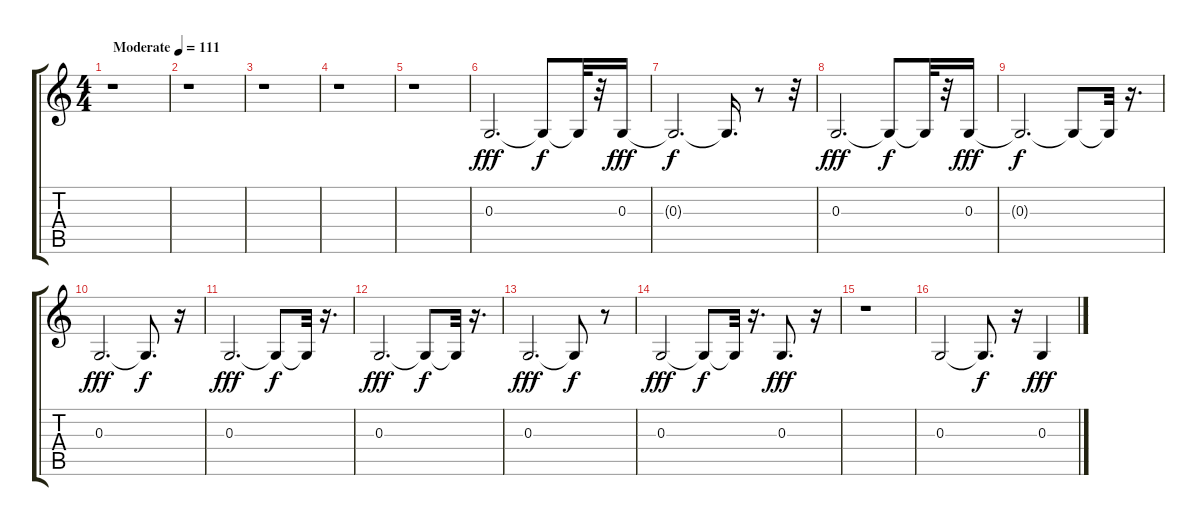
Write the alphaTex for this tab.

\track "" {instrument brightacousticpiano}
\staff {score tabs}
\tuning (E4 B3 G3 D3 A2 E2) {hide}
\ts (4 4)
\tempo (111 "Moderate")
\clef g2
\ks c
r.1{dy fff instrument brightacousticpiano} |
r.1 |
r.1 |
r.1 |
r.1 |
0.3.2{d} 0.3{t}.8{dy f} 0.3{t}.32 r.32 0.3.16{dy fff} |
0.3{t}.2{d dy f} 0.3{t}.16{d} r.8 r.32 |
0.3.2{d dy fff} 0.3{t}.8{dy f} 0.3{t}.32 r.32 0.3.16{dy fff} |
0.3{t}.2{d dy f} 0.3{t}.8 0.3{t}.32 r.16{d} |
0.3.2{d dy fff} 0.3{t}.8{d dy f} r.16 |
0.3.2{d dy fff} 0.3{t}.8{dy f} 0.3{t}.32 r.16{d} |
0.3.2{d dy fff} 0.3{t}.8{dy f} 0.3{t}.32 r.16{d} |
0.3.2{d dy fff} 0.3{t}.8{dy f} r.8 |
0.3.2{dy fff} 0.3{t}.8{dy f} 0.3{t}.32 r.16{d} 0.3.8{d dy fff} r.16 |
r.1 |
0.3.2 0.3{t}.8{d dy f} r.16 0.3.4{dy fff}
